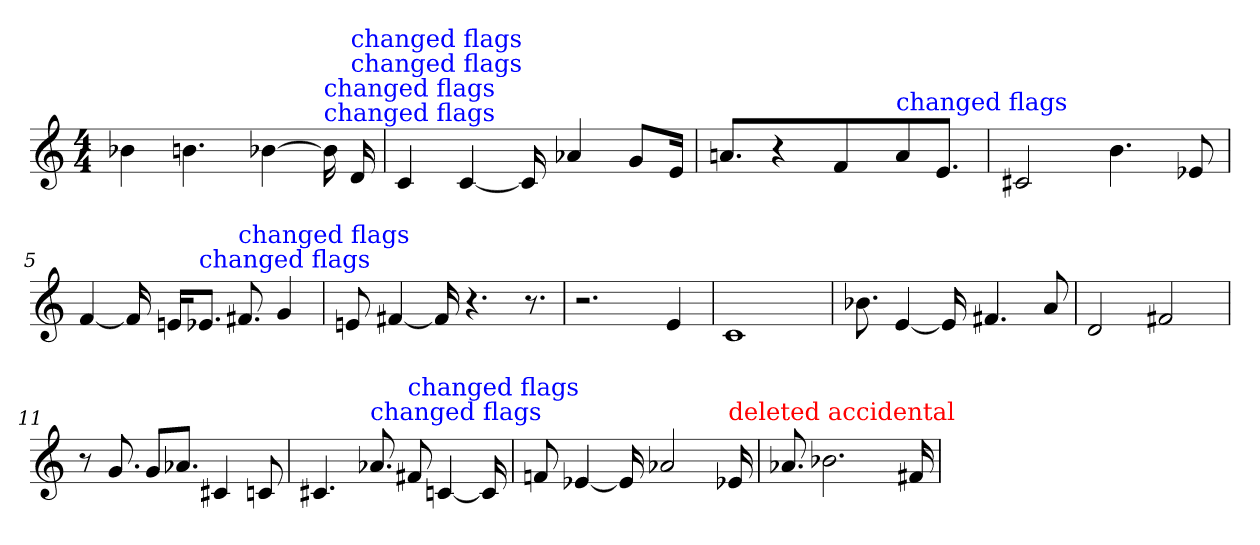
**kern
*part1
*staff1
*M4/4
=1
4b-X
4.bn
[4b-X
!LO:TX:color=#0000FF:t=changed flags
!LO:TX:color=#0000FF:t=changed flags
16b-i]
!LO:TX:color=#0000FF:t=changed flags
!LO:TX:color=#0000FF:t=changed flags
16di
=2
4c
[4c
16c]
4a-X
8gL
16eJk
=3
8.an
4r
4f
!LO:TX:color=#0000FF:t=changed flags
8ai
8.eJ
=4
2c#X
4.b
8e-X
=5
[4f
16f]
16enKL
!LO:TX:color=#0000FF:t=changed flags
8.e-XiJ
!LO:TX:color=#0000FF:t=changed flags
8.f#Xi
4g
=6
8en
[4f#X
16f#]
4.r
8.r
=7
2.r
4e
=8
1c
=9
8.b-X
[4e
16e]
4.f#X
8a
=10
2d
2f#X
=11
8r
8.g
8gL
8.a-XJ
4c#X
8cn
=12
4.c#X
!LO:TX:color=#0000FF:t=changed flags
8.a-Xi
!LO:TX:color=#0000FF:t=changed flags
8f#Xi
[4cn
16c]
=13
8fn
[4e-X
16e-]
2a-X
!LO:TX:color=#FF0000:t=deleted accidental
16e-Xj
=14
8.a-X
2.b-X
16f#X
=
*-
